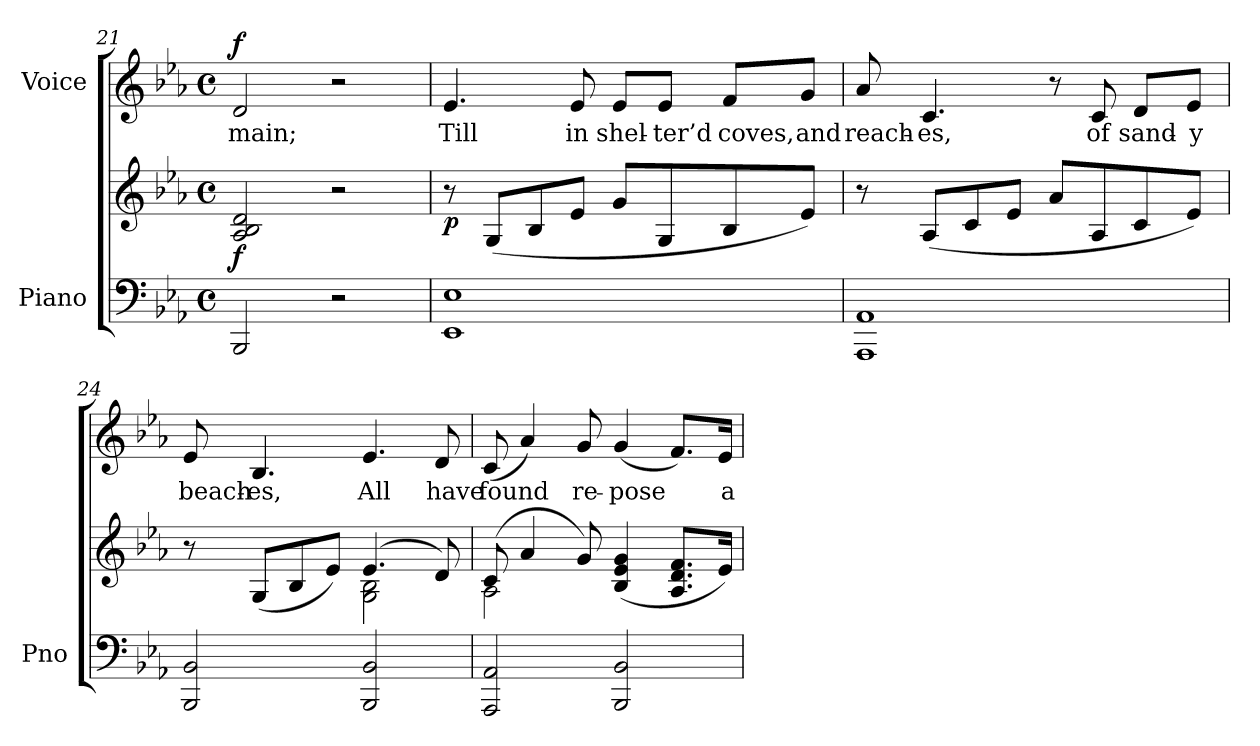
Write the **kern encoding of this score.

**kern	**kern	**dynam	**kern	**text	**dynam
*part2	*part2	*part2	*part1	*part1	*part1
*staff3	*staff2	*staff2/3	*staff1	*staff1	*staff1
*I"Piano	*	*	*I"Voice	*	*
*I'Pno	*	*	*	*	*
*clefF4	*clefG2	*	*clefG2	*	*
*k[b-e-a-]	*k[b-e-a-]	*	*k[b-e-a-]	*	*
*M4/4	*M4/4	*	*M4/4	*	*
*met(c)	*met(c)	*	*met(c)	*	*
=21	=21	=21	=21	=21	=21
!	!	!LO:DY:b	!	!LO:LY:b	!LO:DY:a
2BBB-/	2A-/ 2B-/ 2d/	f	2d/	main;	f
2r	2r	.	2r	.	.
=22	=22	=22	=22	=22	=22
!	!	!LO:DY:b	!	!LO:LY:b	!
1EE- 1E-	8r	p	4.e-/	Till	.
.	(<8G/L	.	.	.	.
.	8B-/	.	.	.	.
!	!	!	!	!LO:LY:b	!
.	8e-/J	.	8e-/	in	.
!	!	!	!	!LO:LY:b	!
.	8g/L	.	8e-/L	shel-	.
!	!	!	!	!LO:LY:b	!
.	8G/	.	8e-/J	-ter’d	.
!	!	!	!	!LO:LY:b	!
.	8B-/	.	8f/L	coves,	.
!	!	!	!	!LO:LY:b	!
.	8e-/J)	.	8g/J	and	.
!!LO:LB:g=z
=23	=23	=23	=23	=23	=23
!	!	!	!	!LO:LY:b	!
1AAA- 1AA-	8r	.	8a-/	reach-	.
!	!	!	!	!LO:LY:b	!
.	(<8A-/L	.	4.c/	-es,	.
.	8c/	.	.	.	.
.	8e-/J	.	.	.	.
.	8a-/L	.	8r	.	.
!	!	!	!	!LO:LY:b	!
.	8A-/	.	8c/	of	.
!	!	!	!	!LO:LY:b	!
.	8c/	.	8d/L	sand-	.
!	!	!	!	!LO:LY:b	!
.	8e-/J)	.	8e-/J	-y	.
=24	=24	=24	=24	=24	=24
*	*^	*	*	*	*
!	!	!	!	!	!LO:LY:b	!
2BBB-/ 2BB-/	8r	2ryy	.	8e-/	beach-	.
!	!	!	!	!	!LO:LY:b	!
.	(<8G/L	.	.	4.B-/	-es,	.
.	8B-/	.	.	.	.	.
.	8e-/J)	.	.	.	.	.
!	!	!	!	!	!LO:LY:b	!
2BBB-/ 2BB-/	(>4.e-/	2G\ 2B-\	.	4.e-/	All	.
!	!	!	!	!	!LO:LY:b	!
.	8d/)	.	.	8d/	have	.
=25	=25	=25	=25	=25	=25	=25
!	!	!	!	!	!LO:LY:b	!
2AAA-/ 2AA-/	(>8c/	2A-\	.	(<8c/	found	.
.	4a-/	.	.	4a-/)	.	.
!	!	!	!	!	!LO:LY:b	!
.	8g/)	.	.	8g/	re-	.
!	!	!	!	!	!LO:LY:b	!
2BBB-/ 2BB-/	(<4B-/ 4e-/ 4g/	2ryy	.	(<4g/	-pose	.
.	8.A-/ 8.d/ 8.f/L	.	.	8.f/L)	.	.
!	!	!	!	!	!LO:LY:b	!
.	16e-/Jk)	.	.	16e-/Jk	a-	.
*	*v	*v	*	*	*	*
=	=	=	=	=	=
*-	*-	*-	*-	*-	*-
